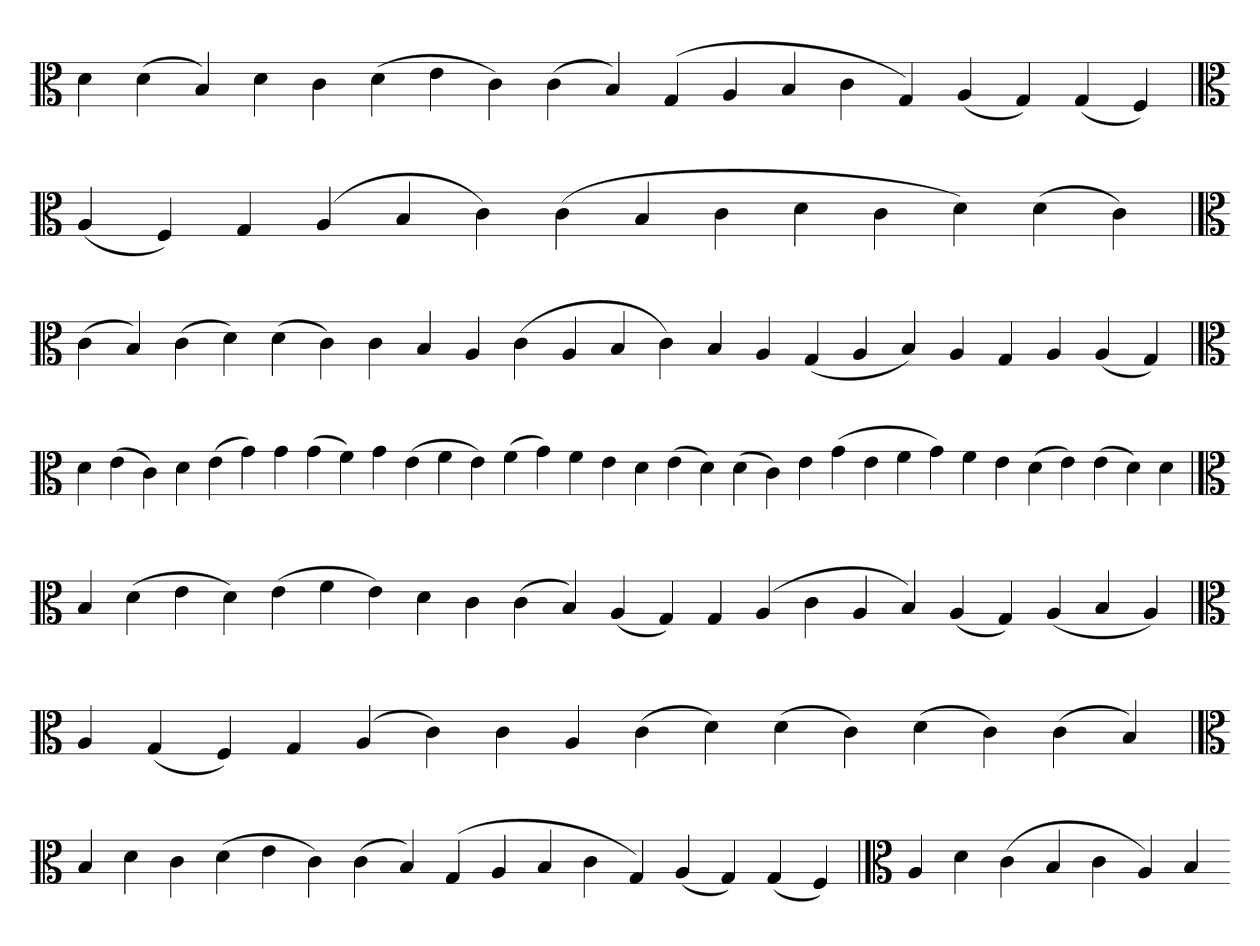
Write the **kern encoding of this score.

**kern
*part1
*staff1
*clefC3
=
4d
(4d
4B)
4d
4c
(4d
4e
4c)
(4c
4B)
(4G
4A
4B
4c
4G)
(4A
4G)
(4G
4F)
='
*clefC3
(4A
4F)
4G
(4A
4B
4c)
(4c
4B
4c
4d
4c
4d)
(4d
4c)
=`
*clefC3
(4c
4B)
(4c
4d)
(4d
4c)
4c
4B
4A
(4c
4A
4B
4c)
4B
4A
(4G
4A
4B)
4A
4G
4A
(4A
4G)
='
*clefC3
4d
(4e
4c)
4d
(4e
4g)
4g
(4g
4f)
4g
(4e
4f
4e)
(4f
4g)
4f
4e
4d
(4e
4d)
(4d
4c)
4e
(4g
4e
4f
4g)
4f
4e
(4d
4e)
(4e
4d)
4d
=
*clefC3
4B
(4d
4e
4d)
(4e
4f
4e)
4d
4c
(4c
4B)
(4A
4G)
4G
(4A
4c
4A
4B)
(4A
4G)
(4A
4B
4A)
=`
*clefC3
4A
(4G
4F)
4G
(4A
4c)
4c
4A
(4c
4d)
(4d
4c)
(4d
4c)
(4c
4B)
=
*clefC3
4B
4d
4c
(4d
4e
4c)
(4c
4B)
(4G
4A
4B
4c
4G)
(4A
4G)
(4G
4F)
=`
*clefC3
4A
4d
(4c
4B
4c
4A)
4B
=-
*-
